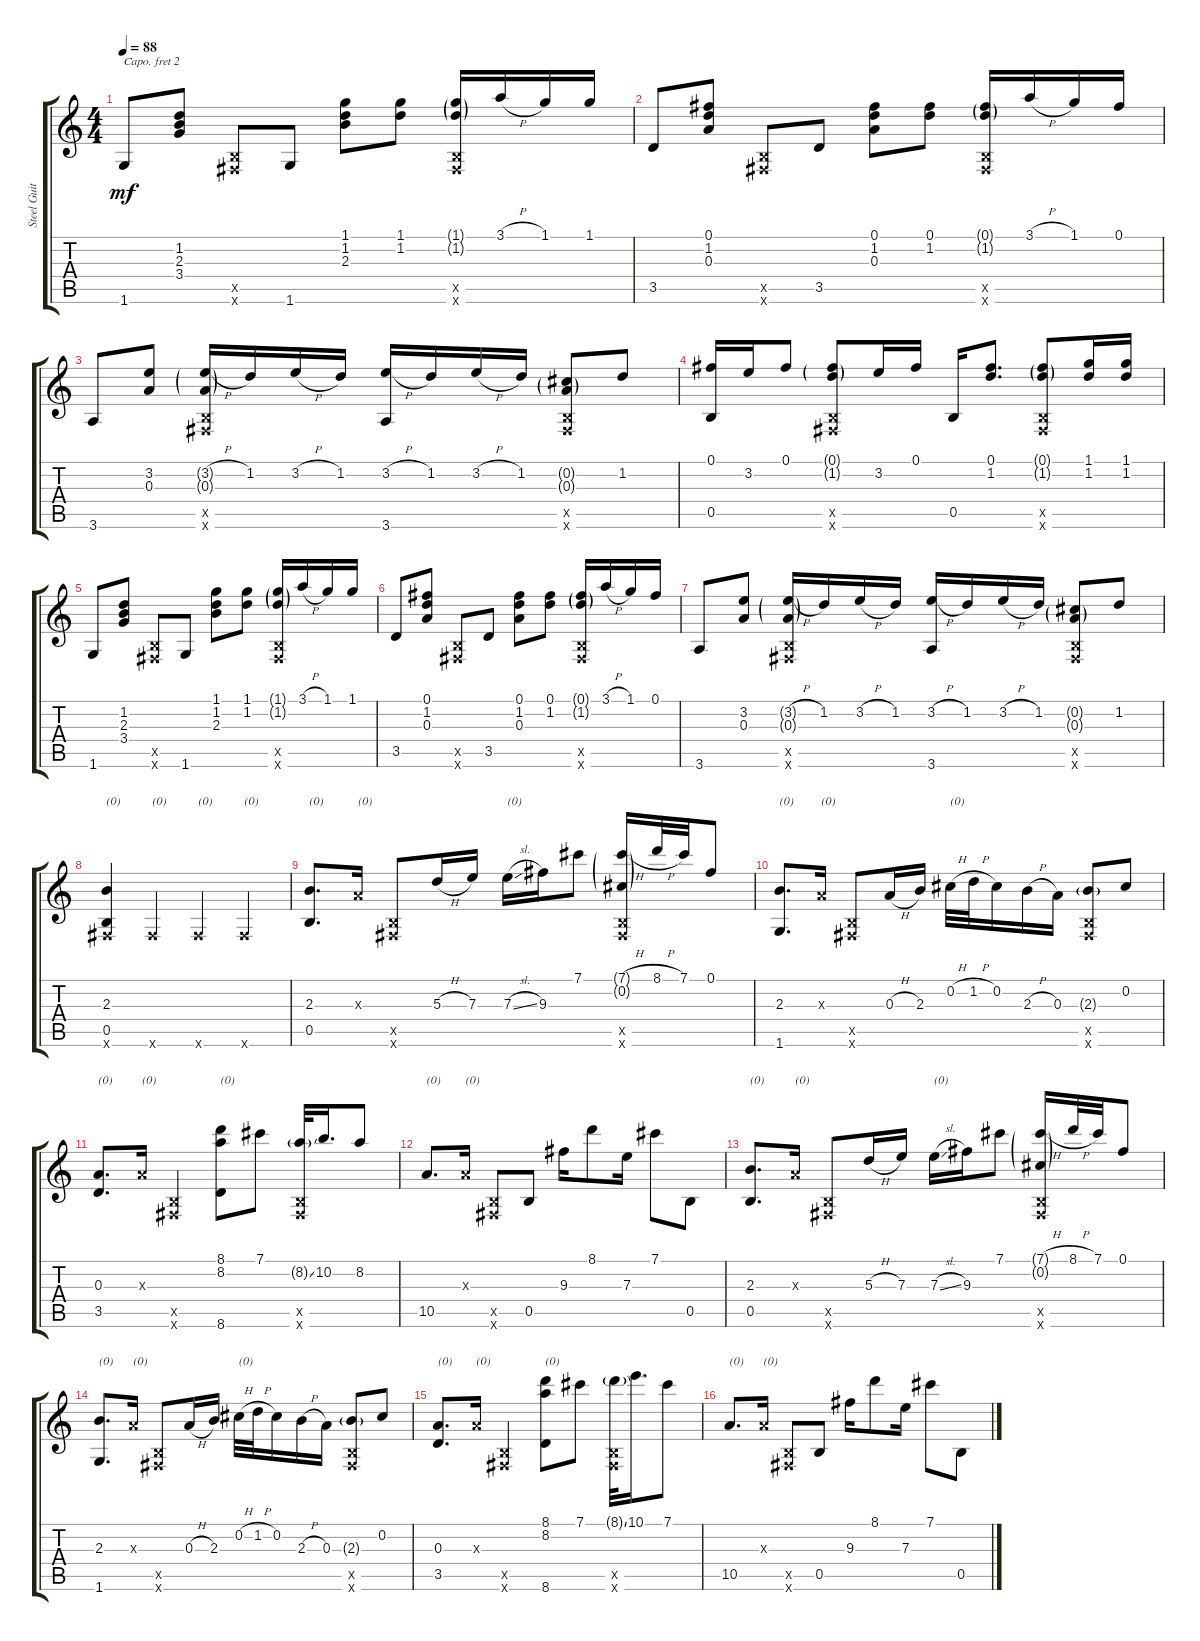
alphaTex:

\track ("Steel Guitar" "Steel Guit") {instrument acousticguitarsteel}
\staff {score tabs}
\capo 2
\tuning (E4 B3 G3 D3 A2 E2) {hide}
\ts (4 4)
\tempo 88
\clef g2
\ks c
1.6.8{dy mf} (1.2 2.3 3.4).8 (0.5{x} 0.6{x}).8 1.6.8 (1.1 1.2 2.3).8 (1.1 1.2).8 (1.1{g} 1.2{g} 0.5{x} 0.6{x}).16 3.1{h}.16 1.1.16 1.1.16 |
3.5.8 (0.1 1.2 0.3).8 (0.5{x} 0.6{x}).8 3.5.8 (0.1 1.2 0.3).8 (0.1 1.2).8 (0.1{g} 1.2{g} 0.5{x} 0.6{x}).16 3.1{h}.16 1.1.16 0.1.16 |
3.6.8 (3.2 0.3).8 (3.2{h g} 0.3{g} 0.5{x} 0.6{x}).16 1.2.16 3.2{h}.16 1.2.16 (3.2{h} 3.6).16 1.2.16 3.2{h}.16 1.2.16 (0.2{g} 0.3{g} 0.5{x} 0.6{x}).8 1.2.8 |
(0.1 0.5).16 3.2.16 0.1.8 (0.1{g} 1.2{g} 0.5{x} 0.6{x}).8 3.2.16 0.1.16 0.5.16 (0.1 1.2).8{d} (0.1{g} 1.2{g} 0.5{x} 0.6{x}).8 (1.1 1.2).16 (1.1 1.2).16 |
1.6.8 (1.2 2.3 3.4).8 (0.5{x} 0.6{x}).8 1.6.8 (1.1 1.2 2.3).8 (1.1 1.2).8 (1.1{g} 1.2{g} 0.5{x} 0.6{x}).16 3.1{h}.16 1.1.16 1.1.16 |
3.5.8 (0.1 1.2 0.3).8 (0.5{x} 0.6{x}).8 3.5.8 (0.1 1.2 0.3).8 (0.1 1.2).8 (0.1{g} 1.2{g} 0.5{x} 0.6{x}).16 3.1{h}.16 1.1.16 0.1.16 |
3.6.8 (3.2 0.3).8 (3.2{h g} 0.3{g} 0.5{x} 0.6{x}).16 1.2.16 3.2{h}.16 1.2.16 (3.2{h} 3.6).16 1.2.16 3.2{h}.16 1.2.16 (0.2{g} 0.3{g} 0.5{x} 0.6{x}).8 1.2.8 |
(2.3 0.5 0.6{x}).4{txt "(0)"} 0.6{x}.4{txt "(0)"} 0.6{x}.4{txt "(0)"} 0.6{x}.4{txt "(0)"} |
(2.3 0.5).8{d txt "(0)"} 0.3{x}.16{txt "(0)"} (0.5{x} 0.6{x}).8 5.3{h}.16 7.3.16 7.3{sl}.16{txt "(0)"} 9.3.16 7.1.8 (7.1{h g} 0.2{g} 0.5{x} 0.6{x}).16 8.1{h}.32 7.1.32 0.1.8 |
(2.3 1.6).8{d txt "(0)"} 0.3{x}.16{txt "(0)"} (0.5{x} 0.6{x}).8 0.3{h}.16 2.3.16 0.2{h}.32{txt "(0)"} 1.2{h}.32 0.2.16 2.3{h}.16 0.3.16 (2.3{g} 0.5{x} 0.6{x}).8 0.2.8 |
(0.3 3.5).8{d txt "(0)"} 0.3{x}.16{txt "(0)"} (0.5{x} 0.6{x}).4 (8.1 8.2 8.6).8{txt "(0)"} 7.1.8 (8.2{ss g} 0.5{x} 0.6{x}).32 10.2.16{d} 8.2.8 |
10.5.8{d txt "(0)"} 0.3{x}.16{txt "(0)"} (0.5{x} 0.6{x}).8 0.5.8 9.3.16 8.1.8 7.3.16 7.1.8 0.5.8 |
(2.3 0.5).8{d txt "(0)"} 0.3{x}.16{txt "(0)"} (0.5{x} 0.6{x}).8 5.3{h}.16 7.3.16 7.3{sl}.16{txt "(0)"} 9.3.16 7.1.8 (7.1{h g} 0.2{g} 0.5{x} 0.6{x}).16 8.1{h}.32 7.1.32 0.1.8 |
(2.3 1.6).8{d txt "(0)"} 0.3{x}.16{txt "(0)"} (0.5{x} 0.6{x}).8 0.3{h}.16 2.3.16 0.2{h}.32{txt "(0)"} 1.2{h}.32 0.2.16 2.3{h}.16 0.3.16 (2.3{g} 0.5{x} 0.6{x}).8 0.2.8 |
(0.3 3.5).8{d txt "(0)"} 0.3{x}.16{txt "(0)"} (0.5{x} 0.6{x}).4 (8.1 8.2 8.6).8{txt "(0)"} 7.1.8 (8.1{ss g} 0.5{x} 0.6{x}).32 10.1.16{d} 7.1.8 |
10.5.8{d txt "(0)"} 0.3{x}.16{txt "(0)"} (0.5{x} 0.6{x}).8 0.5.8 9.3.16 8.1.8 7.3.16 7.1.8 0.5.8
